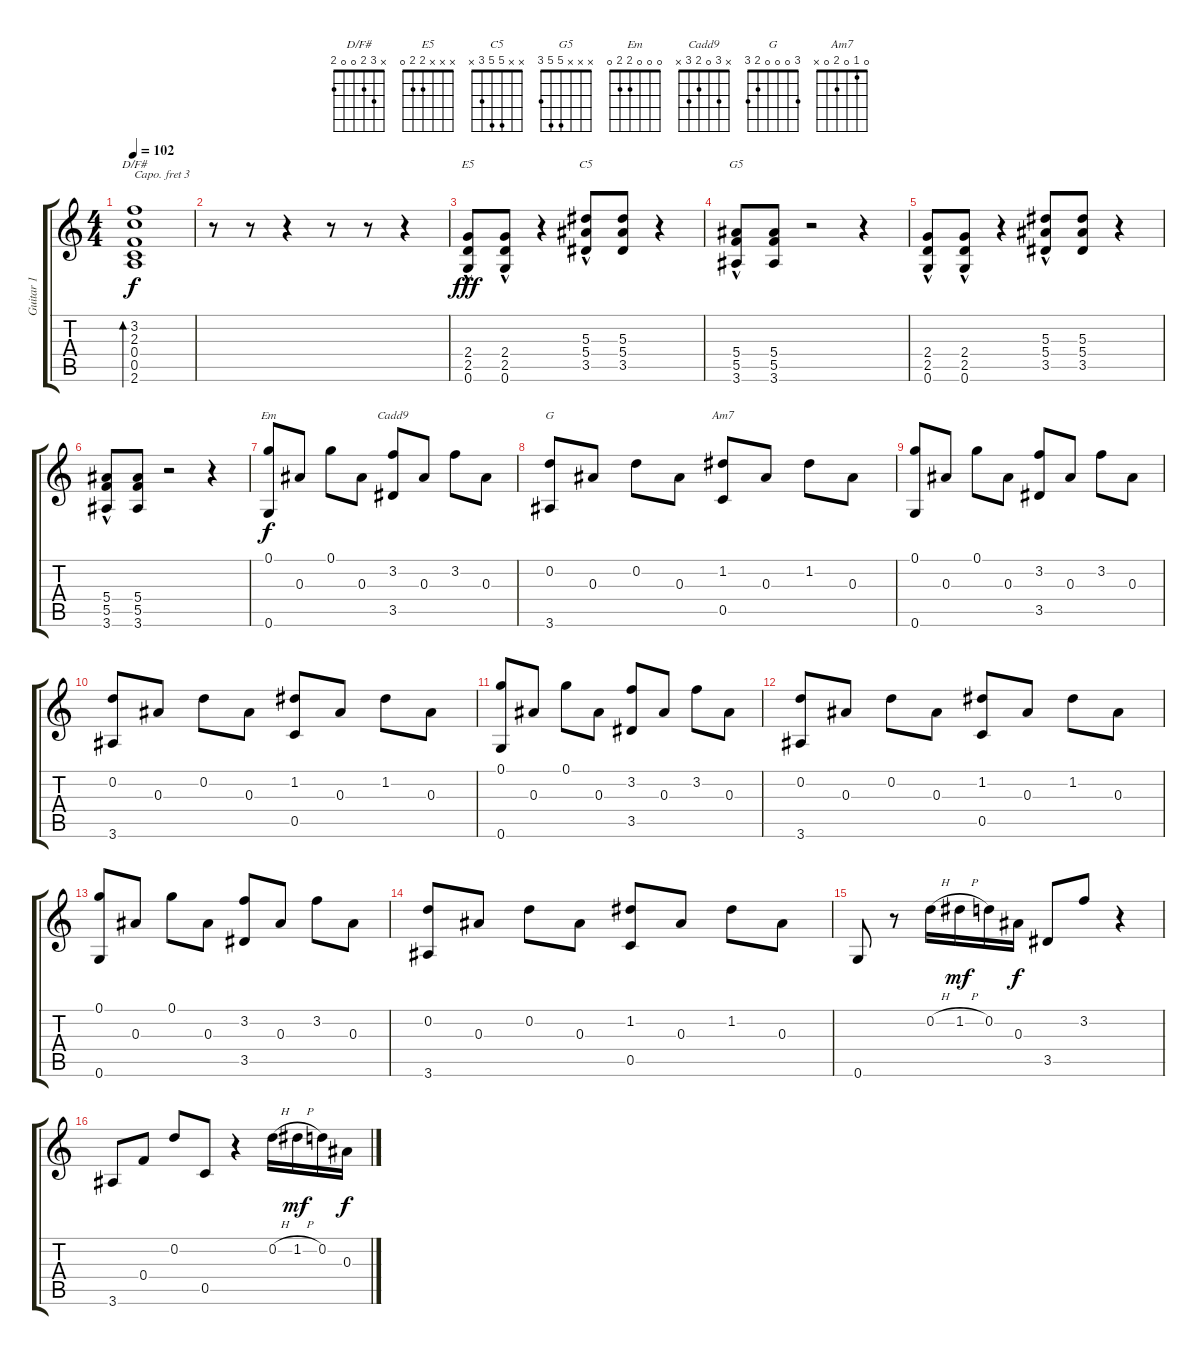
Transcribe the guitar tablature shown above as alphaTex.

\track ("Guitar 1" "Guitar 1") {instrument acousticguitarsteel}
\staff {score tabs}
\capo 3
\tuning (E4 B3 G3 D3 A2 E2) {hide}
\chord ("D/F#" x 3 2 0 0 2)
\chord ("E5" x x x 2 2 0)
\chord ("C5" x x 5 5 3 x)
\chord ("G5" x x x 5 5 3)
\chord ("Em" 0 0 0 2 2 0)
\chord ("Cadd9" x 3 0 2 3 x)
\chord ("G" 3 0 0 0 2 3)
\chord ("Am7" 0 1 0 2 0 x)
\ts (4 4)
\tempo 102
\clef g2
\ks c
(3.2 2.3 0.4 0.5 2.6).1{bd 240 ch "D/F#" dy f} |
r.8 r.8 r.4 r.8 r.8 r.4 |
(2.4 2.5{hac} 0.6).8{ch "E5" dy fff} (2.4 2.5{hac} 0.6).8 r.4 (5.3 5.4{hac} 3.5).8{ch "C5"} (5.3 5.4 3.5).8 r.4 |
(5.4{hac} 5.5 3.6).8{ch "G5"} (5.4 5.5 3.6).8 r.2 r.4 |
(2.4 2.5{hac} 0.6).8 (2.4 2.5{hac} 0.6).8 r.4 (5.3 5.4{hac} 3.5).8 (5.3 5.4 3.5).8 r.4 |
(5.4{hac} 5.5 3.6).8 (5.4 5.5 3.6).8 r.2 r.4 |
(0.1 0.6).8{ch "Em" dy f} 0.3.8 0.1.8 0.3.8 (3.2 3.5).8{ch "Cadd9"} 0.3.8 3.2.8 0.3.8 |
(0.2 3.6).8{ch "G"} 0.3.8 0.2.8 0.3.8 (1.2 0.5).8{ch "Am7"} 0.3.8 1.2.8 0.3.8 |
(0.1 0.6).8 0.3.8 0.1.8 0.3.8 (3.2 3.5).8 0.3.8 3.2.8 0.3.8 |
(0.2 3.6).8 0.3.8 0.2.8 0.3.8 (1.2 0.5).8 0.3.8 1.2.8 0.3.8 |
(0.1 0.6).8 0.3.8 0.1.8 0.3.8 (3.2 3.5).8 0.3.8 3.2.8 0.3.8 |
(0.2 3.6).8 0.3.8 0.2.8 0.3.8 (1.2 0.5).8 0.3.8 1.2.8 0.3.8 |
(0.1 0.6).8 0.3.8 0.1.8 0.3.8 (3.2 3.5).8 0.3.8 3.2.8 0.3.8 |
(0.2 3.6).8 0.3.8 0.2.8 0.3.8 (1.2 0.5).8 0.3.8 1.2.8 0.3.8 |
0.6.8 r.8 0.2{h}.16 1.2{h}.16{dy mf} 0.2.16 0.3.16{dy f} 3.5.8 3.2.8 r.4 |
3.6.8 0.4.8 0.2.8 0.5.8 r.4 0.2{h}.16 1.2{h}.16{dy mf} 0.2.16 0.3.16{dy f}
